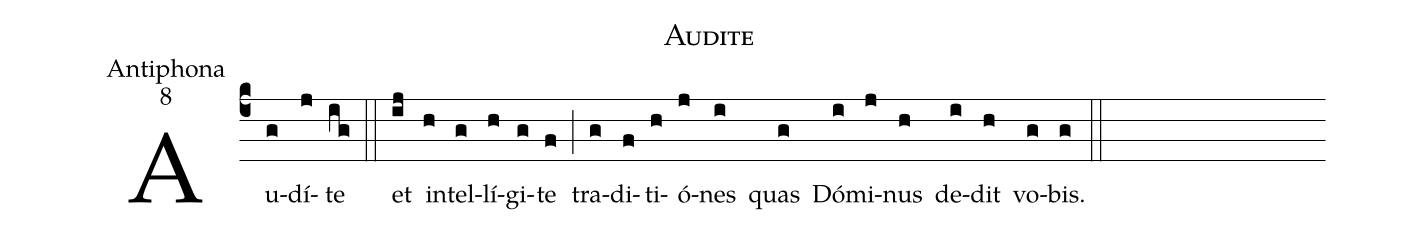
name:Audite;
office-part:Antiphona;
mode:8;
%%
(c4) Au(g)dí(j)te(ig) (::)
et(ij) in(h)tel(g)lí(h)gi(g)te(f) (;) tra(g)di(f)ti(h)ó(j)nes(i) quas(g) Dó(i)mi(j)nus(h) de(i)dit(h) vo(g)bis.(g) (::)
